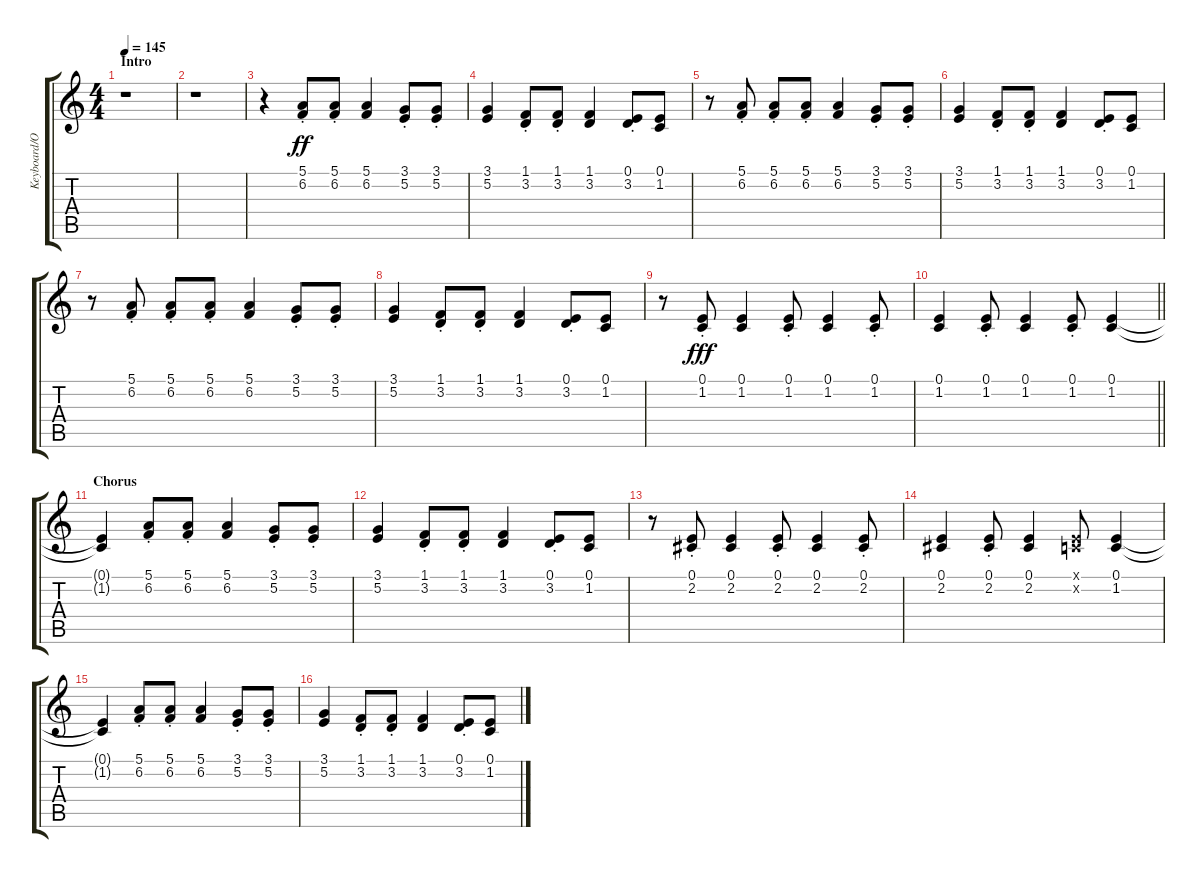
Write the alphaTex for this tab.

\track ("Keyboard/Organ" "Keyboard/O") {instrument clavinet}
\staff {score tabs}
\tuning (E4 B3 G3 D3 A2 E2) {hide}
\ts (4 4)
\section ("" "Intro")
\tempo 145
\clef g2
\ks c
r.1{dy ff instrument clavinet} |
r.1 |
r.4 (5.1{st} 6.2{st}).8 (5.1{st} 6.2{st}).8 (5.1 6.2).4 (3.1{st} 5.2{st}).8 (3.1{st} 5.2{st}).8 |
(3.1 5.2).4 (1.1{st} 3.2{st}).8 (1.1{st} 3.2{st}).8 (1.1 3.2).4 (0.1{st} 3.2{st}).8 (0.1 1.2).8 |
r.8 (5.1{st} 6.2{st}).8 (5.1{st} 6.2{st}).8 (5.1{st} 6.2{st}).8 (5.1 6.2).4 (3.1{st} 5.2{st}).8 (3.1{st} 5.2{st}).8 |
(3.1 5.2).4 (1.1{st} 3.2{st}).8 (1.1{st} 3.2{st}).8 (1.1 3.2).4 (0.1{st} 3.2{st}).8 (0.1 1.2).8 |
r.8 (5.1{st} 6.2{st}).8 (5.1{st} 6.2{st}).8 (5.1{st} 6.2{st}).8 (5.1 6.2).4 (3.1{st} 5.2{st}).8 (3.1{st} 5.2{st}).8 |
(3.1 5.2).4 (1.1{st} 3.2{st}).8 (1.1{st} 3.2{st}).8 (1.1 3.2).4 (0.1{st} 3.2{st}).8 (0.1 1.2).8 |
r.8 (0.1{st} 1.2{st}).8{dy fff} (0.1 1.2).4 (0.1{st} 1.2{st}).8 (0.1 1.2).4 (0.1{st} 1.2{st}).8 |
\barLineRight lightlight
(0.1 1.2).4 (0.1{st} 1.2{st}).8 (0.1 1.2).4 (0.1{st} 1.2{st}).8 (0.1 1.2).4 |
\section ("" "Chorus")
(0.1{t} 1.2{t}).4 (5.1{st} 6.2{st}).8 (5.1{st} 6.2{st}).8 (5.1 6.2).4 (3.1{st} 5.2{st}).8 (3.1{st} 5.2{st}).8 |
(3.1 5.2).4 (1.1{st} 3.2{st}).8 (1.1{st} 3.2{st}).8 (1.1 3.2).4 (0.1{st} 3.2{st}).8 (0.1 1.2).8 |
r.8 (0.1{st} 2.2{st}).8 (0.1 2.2).4 (0.1{st} 2.2{st}).8 (0.1 2.2).4 (0.1{st} 2.2{st}).8 |
(0.1 2.2).4 (0.1{st} 2.2{st}).8 (0.1 2.2).4 (0.1{x} 1.2{x}).8 (0.1 1.2).4 |
(0.1{t} 1.2{t}).4 (5.1{st} 6.2{st}).8 (5.1{st} 6.2{st}).8 (5.1 6.2).4 (3.1{st} 5.2{st}).8 (3.1{st} 5.2{st}).8 |
(3.1 5.2).4 (1.1{st} 3.2{st}).8 (1.1{st} 3.2{st}).8 (1.1 3.2).4 (0.1{st} 3.2{st}).8 (0.1 1.2).8
